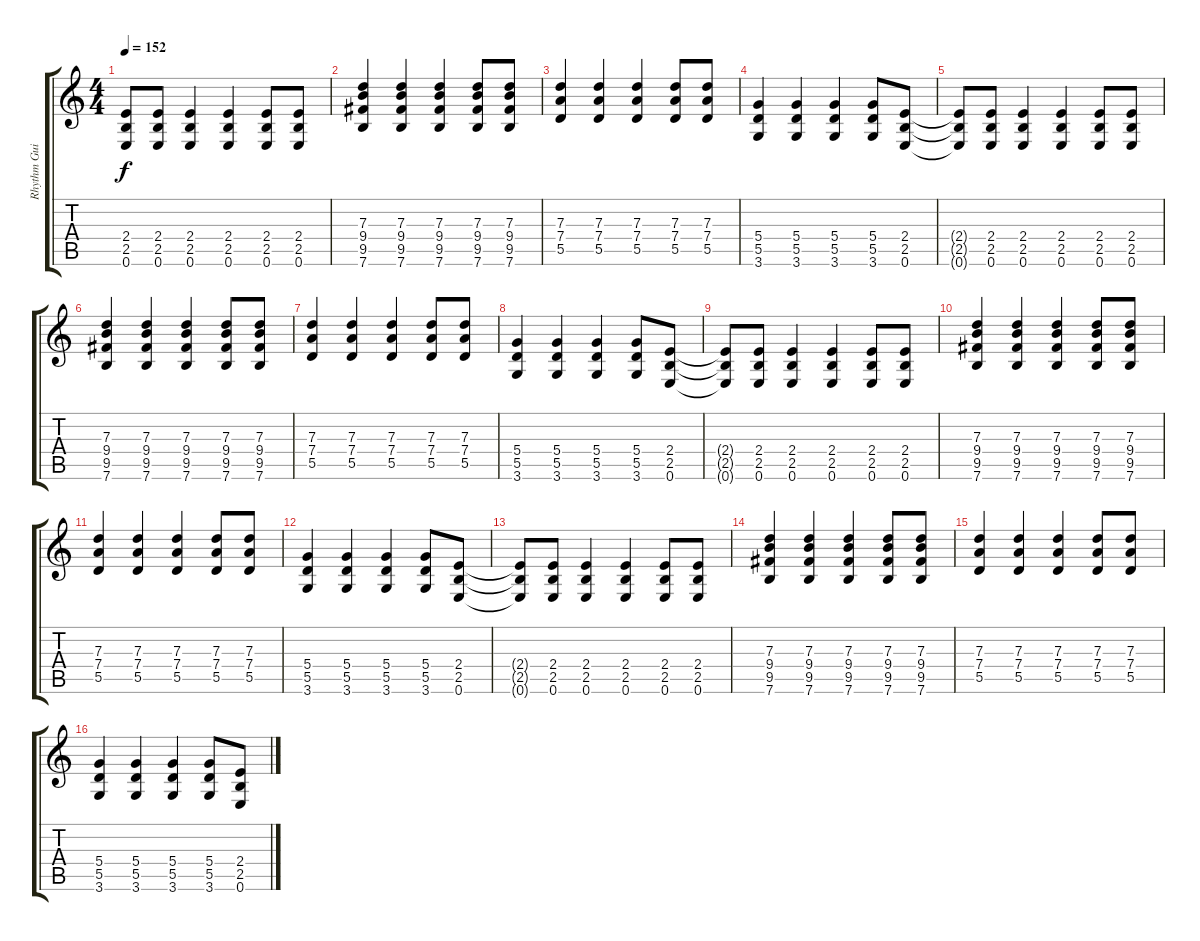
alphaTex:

\track ("Rhythm Guitar 2" "Rhythm Gui") {instrument distortionguitar}
\staff {score tabs}
\tuning (E4 B3 G3 D3 A2 E2) {hide}
\ts (4 4)
\tempo 152
\clef g2
\ks c
(2.4{t} 2.5{t} 0.6{t}).8{dy f} (2.4 2.5 0.6).8 (2.4 2.5 0.6).4 (2.4 2.5 0.6).4 (2.4 2.5 0.6).8 (2.4 2.5 0.6).8 |
(7.3 9.4 9.5 7.6).4 (7.3 9.4 9.5 7.6).4 (7.3 9.4 9.5 7.6).4 (7.3 9.4 9.5 7.6).8 (7.3 9.4 9.5 7.6).8 |
(7.3 7.4 5.5).4 (7.3 7.4 5.5).4 (7.3 7.4 5.5).4 (7.3 7.4 5.5).8 (7.3 7.4 5.5).8 |
(5.4 5.5 3.6).4 (5.4 5.5 3.6).4 (5.4 5.5 3.6).4 (5.4 5.5 3.6).8 (2.4 2.5 0.6).8 |
(2.4{t} 2.5{t} 0.6{t}).8 (2.4 2.5 0.6).8 (2.4 2.5 0.6).4 (2.4 2.5 0.6).4 (2.4 2.5 0.6).8 (2.4 2.5 0.6).8 |
(7.3 9.4 9.5 7.6).4 (7.3 9.4 9.5 7.6).4 (7.3 9.4 9.5 7.6).4 (7.3 9.4 9.5 7.6).8 (7.3 9.4 9.5 7.6).8 |
(7.3 7.4 5.5).4 (7.3 7.4 5.5).4 (7.3 7.4 5.5).4 (7.3 7.4 5.5).8 (7.3 7.4 5.5).8 |
(5.4 5.5 3.6).4 (5.4 5.5 3.6).4 (5.4 5.5 3.6).4 (5.4 5.5 3.6).8 (2.4 2.5 0.6).8 |
(2.4{t} 2.5{t} 0.6{t}).8 (2.4 2.5 0.6).8 (2.4 2.5 0.6).4 (2.4 2.5 0.6).4 (2.4 2.5 0.6).8 (2.4 2.5 0.6).8 |
(7.3 9.4 9.5 7.6).4 (7.3 9.4 9.5 7.6).4 (7.3 9.4 9.5 7.6).4 (7.3 9.4 9.5 7.6).8 (7.3 9.4 9.5 7.6).8 |
(7.3 7.4 5.5).4 (7.3 7.4 5.5).4 (7.3 7.4 5.5).4 (7.3 7.4 5.5).8 (7.3 7.4 5.5).8 |
(5.4 5.5 3.6).4 (5.4 5.5 3.6).4 (5.4 5.5 3.6).4 (5.4 5.5 3.6).8 (2.4 2.5 0.6).8 |
(2.4{t} 2.5{t} 0.6{t}).8 (2.4 2.5 0.6).8 (2.4 2.5 0.6).4 (2.4 2.5 0.6).4 (2.4 2.5 0.6).8 (2.4 2.5 0.6).8 |
(7.3 9.4 9.5 7.6).4 (7.3 9.4 9.5 7.6).4 (7.3 9.4 9.5 7.6).4 (7.3 9.4 9.5 7.6).8 (7.3 9.4 9.5 7.6).8 |
(7.3 7.4 5.5).4 (7.3 7.4 5.5).4 (7.3 7.4 5.5).4 (7.3 7.4 5.5).8 (7.3 7.4 5.5).8 |
(5.4 5.5 3.6).4 (5.4 5.5 3.6).4 (5.4 5.5 3.6).4 (5.4 5.5 3.6).8 (2.4 2.5 0.6).8
